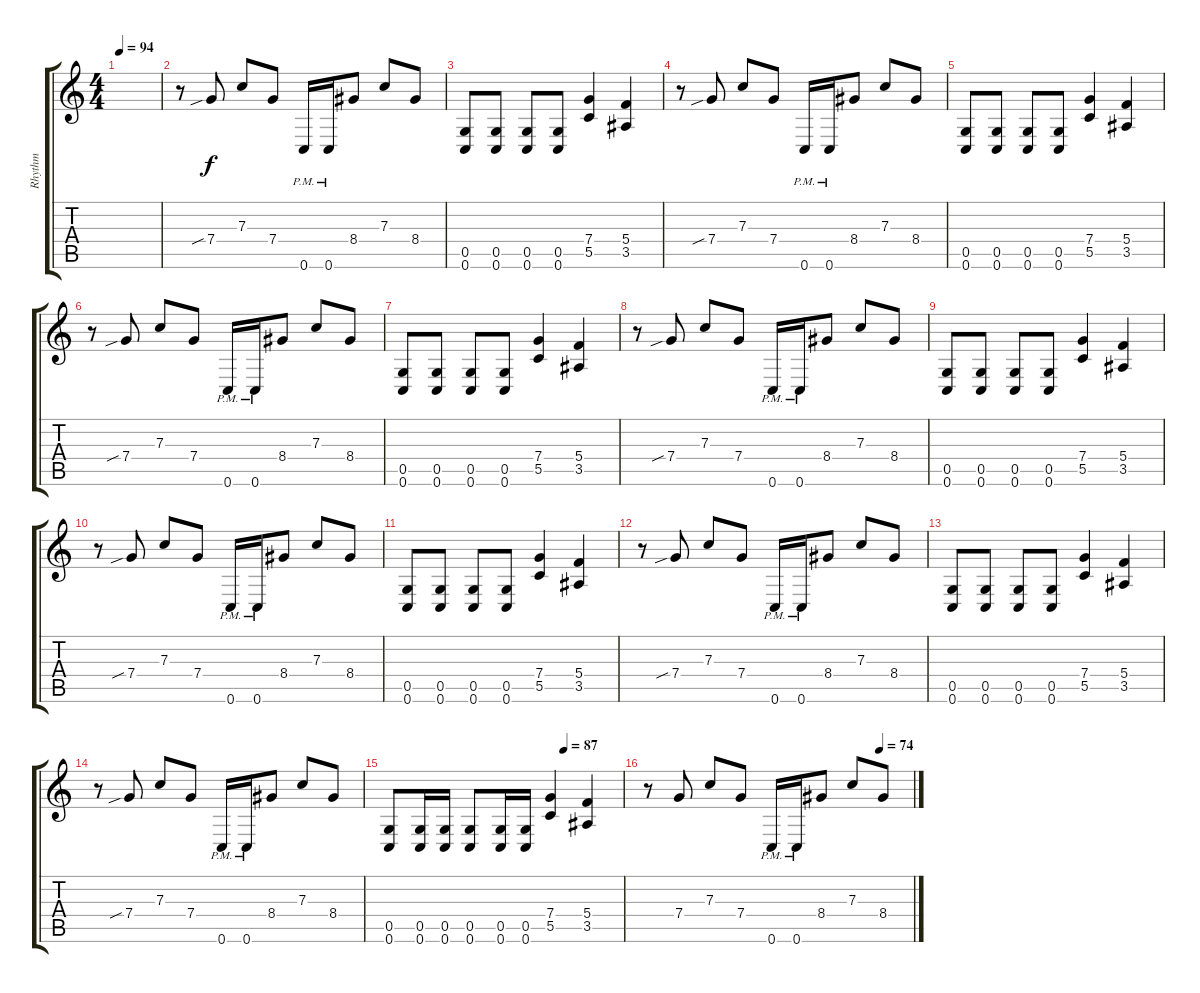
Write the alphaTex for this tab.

\track ("Rhythm" "Rhythm") {instrument distortionguitar}
\staff {score tabs}
\tuning (D4 A3 F3 C3 G2 C2) {hide}
\ts (4 4)
\tempo 94
\clef g2
\ks c
|
r.8 7.4{sib}.8 7.3.8 7.4.8 0.6{pm}.16 0.6{pm}.16 8.4.8 7.3.8 8.4.8 |
(0.5 0.6).8 (0.5 0.6).8 (0.5 0.6).8 (0.5 0.6).8 (7.4 5.5).4 (5.4 3.5).4 |
r.8 7.4{sib}.8 7.3.8 7.4.8 0.6{pm}.16 0.6{pm}.16 8.4.8 7.3.8 8.4.8 |
(0.5 0.6).8 (0.5 0.6).8 (0.5 0.6).8 (0.5 0.6).8 (7.4 5.5).4 (5.4 3.5).4 |
r.8 7.4{sib}.8 7.3.8 7.4.8 0.6{pm}.16 0.6{pm}.16 8.4.8 7.3.8 8.4.8 |
(0.5 0.6).8 (0.5 0.6).8 (0.5 0.6).8 (0.5 0.6).8 (7.4 5.5).4 (5.4 3.5).4 |
r.8 7.4{sib}.8 7.3.8 7.4.8 0.6{pm}.16 0.6{pm}.16 8.4.8 7.3.8 8.4.8 |
(0.5 0.6).8 (0.5 0.6).8 (0.5 0.6).8 (0.5 0.6).8 (7.4 5.5).4 (5.4 3.5).4 |
r.8 7.4{sib}.8 7.3.8 7.4.8 0.6{pm}.16 0.6{pm}.16 8.4.8 7.3.8 8.4.8 |
(0.5 0.6).8 (0.5 0.6).8 (0.5 0.6).8 (0.5 0.6).8 (7.4 5.5).4 (5.4 3.5).4 |
r.8 7.4{sib}.8 7.3.8 7.4.8 0.6{pm}.16 0.6{pm}.16 8.4.8 7.3.8 8.4.8 |
(0.5 0.6).8 (0.5 0.6).8 (0.5 0.6).8 (0.5 0.6).8 (7.4 5.5).4 (5.4 3.5).4 |
r.8 7.4{sib}.8 7.3.8 7.4.8 0.6{pm}.16 0.6{pm}.16 8.4.8 7.3.8 8.4.8 |
\tempo (87 0.75)
(0.5 0.6).8 (0.5 0.6).16 (0.5 0.6).16 (0.5 0.6).8 (0.5 0.6).16 (0.5 0.6).16 (7.4 5.5).4 (5.4 3.5).4 |
\tempo (74 0.875)
r.8 7.4.8 7.3.8 7.4.8 0.6{pm}.16 0.6{pm}.16 8.4.8 7.3.8 8.4.8
